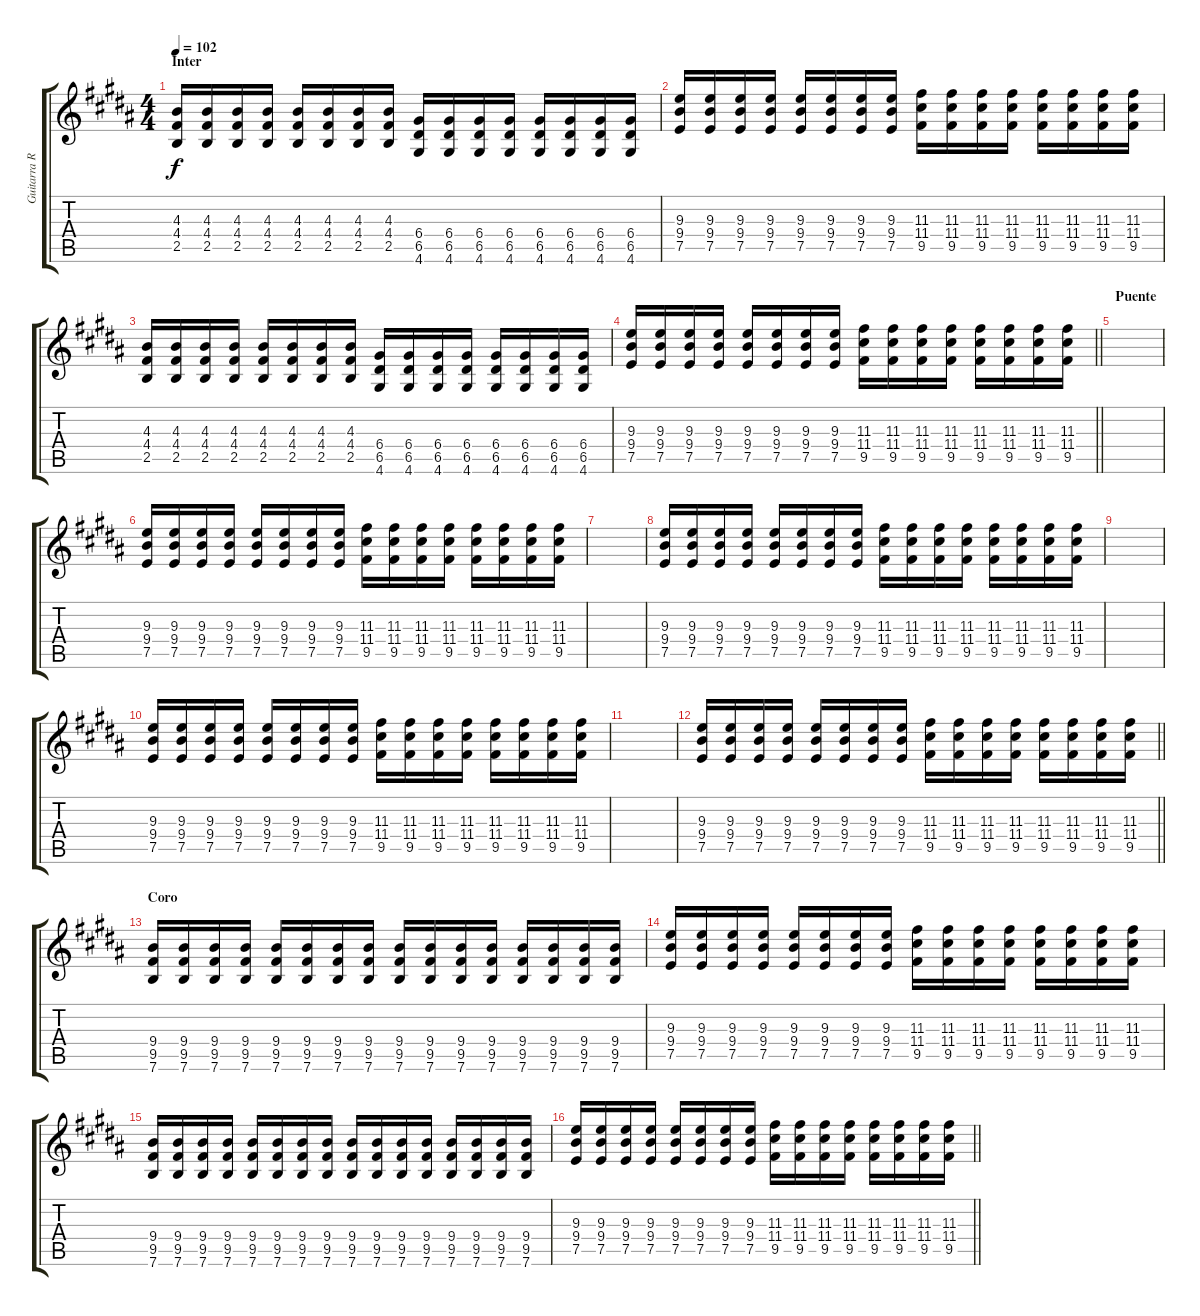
\track ("Guitarra Ritmica" "Guitarra R") {instrument overdrivenguitar}
\staff {score tabs}
\tuning (E4 B3 G3 D3 A2 E2) {hide}
\ts (4 4)
\section ("" "Inter")
\tempo 102
\clef g2
\ks b
(4.3 4.4 2.5).16{dy f} (4.3 4.4 2.5).16 (4.3 4.4 2.5).16 (4.3 4.4 2.5).16 (4.3 4.4 2.5).16 (4.3 4.4 2.5).16 (4.3 4.4 2.5).16 (4.3 4.4 2.5).16 (6.4 6.5 4.6).16 (6.4 6.5 4.6).16 (6.4 6.5 4.6).16 (6.4 6.5 4.6).16 (6.4 6.5 4.6).16 (6.4 6.5 4.6).16 (6.4 6.5 4.6).16 (6.4 6.5 4.6).16 |
(9.3 9.4 7.5).16 (9.3 9.4 7.5).16 (9.3 9.4 7.5).16 (9.3 9.4 7.5).16 (9.3 9.4 7.5).16 (9.3 9.4 7.5).16 (9.3 9.4 7.5).16 (9.3 9.4 7.5).16 (11.3 11.4 9.5).16 (11.3 11.4 9.5).16 (11.3 11.4 9.5).16 (11.3 11.4 9.5).16 (11.3 11.4 9.5).16 (11.3 11.4 9.5).16 (11.3 11.4 9.5).16 (11.3 11.4 9.5).16 |
(4.3 4.4 2.5).16 (4.3 4.4 2.5).16 (4.3 4.4 2.5).16 (4.3 4.4 2.5).16 (4.3 4.4 2.5).16 (4.3 4.4 2.5).16 (4.3 4.4 2.5).16 (4.3 4.4 2.5).16 (6.4 6.5 4.6).16 (6.4 6.5 4.6).16 (6.4 6.5 4.6).16 (6.4 6.5 4.6).16 (6.4 6.5 4.6).16 (6.4 6.5 4.6).16 (6.4 6.5 4.6).16 (6.4 6.5 4.6).16 |
\barLineRight lightlight
(9.3 9.4 7.5).16 (9.3 9.4 7.5).16 (9.3 9.4 7.5).16 (9.3 9.4 7.5).16 (9.3 9.4 7.5).16 (9.3 9.4 7.5).16 (9.3 9.4 7.5).16 (9.3 9.4 7.5).16 (11.3 11.4 9.5).16 (11.3 11.4 9.5).16 (11.3 11.4 9.5).16 (11.3 11.4 9.5).16 (11.3 11.4 9.5).16 (11.3 11.4 9.5).16 (11.3 11.4 9.5).16 (11.3 11.4 9.5).16 |
\section ("" "Puente")
|
(9.3 9.4 7.5).16 (9.3 9.4 7.5).16 (9.3 9.4 7.5).16 (9.3 9.4 7.5).16 (9.3 9.4 7.5).16 (9.3 9.4 7.5).16 (9.3 9.4 7.5).16 (9.3 9.4 7.5).16 (11.3 11.4 9.5).16 (11.3 11.4 9.5).16 (11.3 11.4 9.5).16 (11.3 11.4 9.5).16 (11.3 11.4 9.5).16 (11.3 11.4 9.5).16 (11.3 11.4 9.5).16 (11.3 11.4 9.5).16 |
|
(9.3 9.4 7.5).16 (9.3 9.4 7.5).16 (9.3 9.4 7.5).16 (9.3 9.4 7.5).16 (9.3 9.4 7.5).16 (9.3 9.4 7.5).16 (9.3 9.4 7.5).16 (9.3 9.4 7.5).16 (11.3 11.4 9.5).16 (11.3 11.4 9.5).16 (11.3 11.4 9.5).16 (11.3 11.4 9.5).16 (11.3 11.4 9.5).16 (11.3 11.4 9.5).16 (11.3 11.4 9.5).16 (11.3 11.4 9.5).16 |
|
(9.3 9.4 7.5).16 (9.3 9.4 7.5).16 (9.3 9.4 7.5).16 (9.3 9.4 7.5).16 (9.3 9.4 7.5).16 (9.3 9.4 7.5).16 (9.3 9.4 7.5).16 (9.3 9.4 7.5).16 (11.3 11.4 9.5).16 (11.3 11.4 9.5).16 (11.3 11.4 9.5).16 (11.3 11.4 9.5).16 (11.3 11.4 9.5).16 (11.3 11.4 9.5).16 (11.3 11.4 9.5).16 (11.3 11.4 9.5).16 |
|
\barLineRight lightlight
(9.3 9.4 7.5).16 (9.3 9.4 7.5).16 (9.3 9.4 7.5).16 (9.3 9.4 7.5).16 (9.3 9.4 7.5).16 (9.3 9.4 7.5).16 (9.3 9.4 7.5).16 (9.3 9.4 7.5).16 (11.3 11.4 9.5).16 (11.3 11.4 9.5).16 (11.3 11.4 9.5).16 (11.3 11.4 9.5).16 (11.3 11.4 9.5).16 (11.3 11.4 9.5).16 (11.3 11.4 9.5).16 (11.3 11.4 9.5).16 |
\section ("" "Coro")
(9.4 9.5 7.6).16 (9.4 9.5 7.6).16 (9.4 9.5 7.6).16 (9.4 9.5 7.6).16 (9.4 9.5 7.6).16 (9.4 9.5 7.6).16 (9.4 9.5 7.6).16 (9.4 9.5 7.6).16 (9.4 9.5 7.6).16 (9.4 9.5 7.6).16 (9.4 9.5 7.6).16 (9.4 9.5 7.6).16 (9.4 9.5 7.6).16 (9.4 9.5 7.6).16 (9.4 9.5 7.6).16 (9.4 9.5 7.6).16 |
(9.3 9.4 7.5).16 (9.3 9.4 7.5).16 (9.3 9.4 7.5).16 (9.3 9.4 7.5).16 (9.3 9.4 7.5).16 (9.3 9.4 7.5).16 (9.3 9.4 7.5).16 (9.3 9.4 7.5).16 (11.3 11.4 9.5).16 (11.3 11.4 9.5).16 (11.3 11.4 9.5).16 (11.3 11.4 9.5).16 (11.3 11.4 9.5).16 (11.3 11.4 9.5).16 (11.3 11.4 9.5).16 (11.3 11.4 9.5).16 |
(9.4 9.5 7.6).16 (9.4 9.5 7.6).16 (9.4 9.5 7.6).16 (9.4 9.5 7.6).16 (9.4 9.5 7.6).16 (9.4 9.5 7.6).16 (9.4 9.5 7.6).16 (9.4 9.5 7.6).16 (9.4 9.5 7.6).16 (9.4 9.5 7.6).16 (9.4 9.5 7.6).16 (9.4 9.5 7.6).16 (9.4 9.5 7.6).16 (9.4 9.5 7.6).16 (9.4 9.5 7.6).16 (9.4 9.5 7.6).16 |
\barLineRight lightlight
(9.3 9.4 7.5).16 (9.3 9.4 7.5).16 (9.3 9.4 7.5).16 (9.3 9.4 7.5).16 (9.3 9.4 7.5).16 (9.3 9.4 7.5).16 (9.3 9.4 7.5).16 (9.3 9.4 7.5).16 (11.3 11.4 9.5).16 (11.3 11.4 9.5).16 (11.3 11.4 9.5).16 (11.3 11.4 9.5).16 (11.3 11.4 9.5).16 (11.3 11.4 9.5).16 (11.3 11.4 9.5).16 (11.3 11.4 9.5).16
